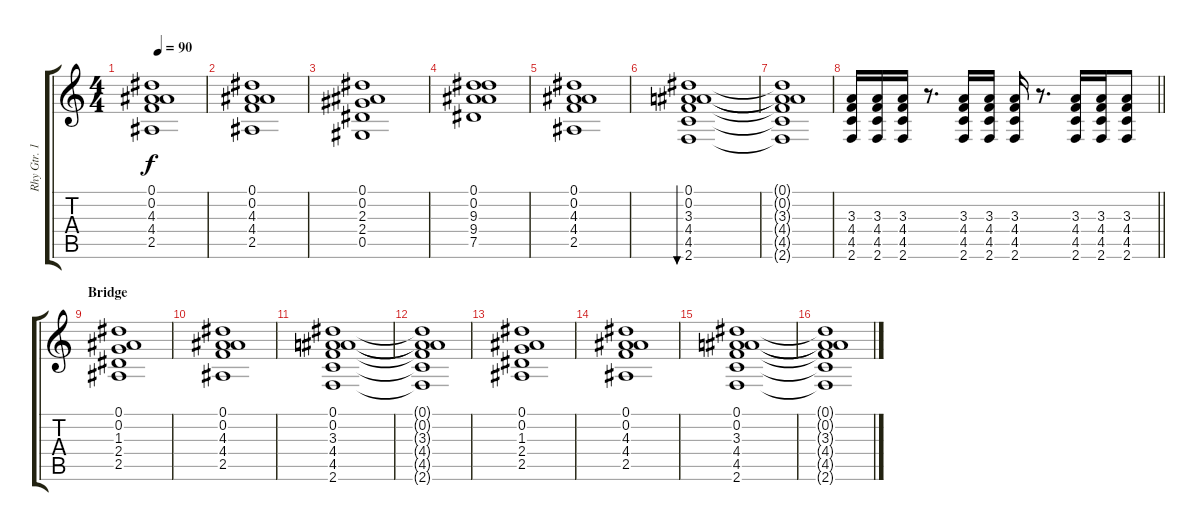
\track ("Rhy Gtr. 1" "Rhy Gtr. 1") {instrument electricguitarclean}
\staff {score tabs}
\tuning (Eb4 Bb3 Gb3 Db3 Ab2 Eb2) {hide}
\ts (4 4)
\tempo 90
\clef g2
\ks c
(0.1 0.2 4.3 4.4 2.5).1{dy f} |
(0.1 0.2 4.3 4.4 2.5).1 |
(0.1 0.2 2.3 2.4 0.5).1 |
(0.1 0.2 9.3 9.4 7.5).1 |
(0.1 0.2 4.3 4.4 2.5).1 |
(0.1 0.2 3.3 4.4 4.5 2.6).1{bu 60} |
(0.1{t} 0.2{t} 3.3{t} 4.4{t} 4.5{t} 2.6{t}).1 |
\barLineRight lightlight
(3.3 4.4 4.5 2.6).16 (3.3 4.4 4.5 2.6).16 (3.3 4.4 4.5 2.6).16 r.8{d} (3.3 4.4 4.5 2.6).16 (3.3 4.4 4.5 2.6).16 (3.3 4.4 4.5 2.6).16 r.8{d} (3.3 4.4 4.5 2.6).16 (3.3 4.4 4.5 2.6).16 (3.3 4.4 4.5 2.6).8 |
\section ("" "Bridge")
(0.1 0.2 1.3 2.4 2.5).1 |
(0.1 0.2 4.3 4.4 2.5).1 |
(0.1 0.2 3.3 4.4 4.5 2.6).1 |
(0.1{t} 0.2{t} 3.3{t} 4.4{t} 4.5{t} 2.6{t}).1 |
(0.1 0.2 1.3 2.4 2.5).1 |
(0.1 0.2 4.3 4.4 2.5).1 |
(0.1 0.2 3.3 4.4 4.5 2.6).1 |
(0.1{t} 0.2{t} 3.3{t} 4.4{t} 4.5{t} 2.6{t}).1
